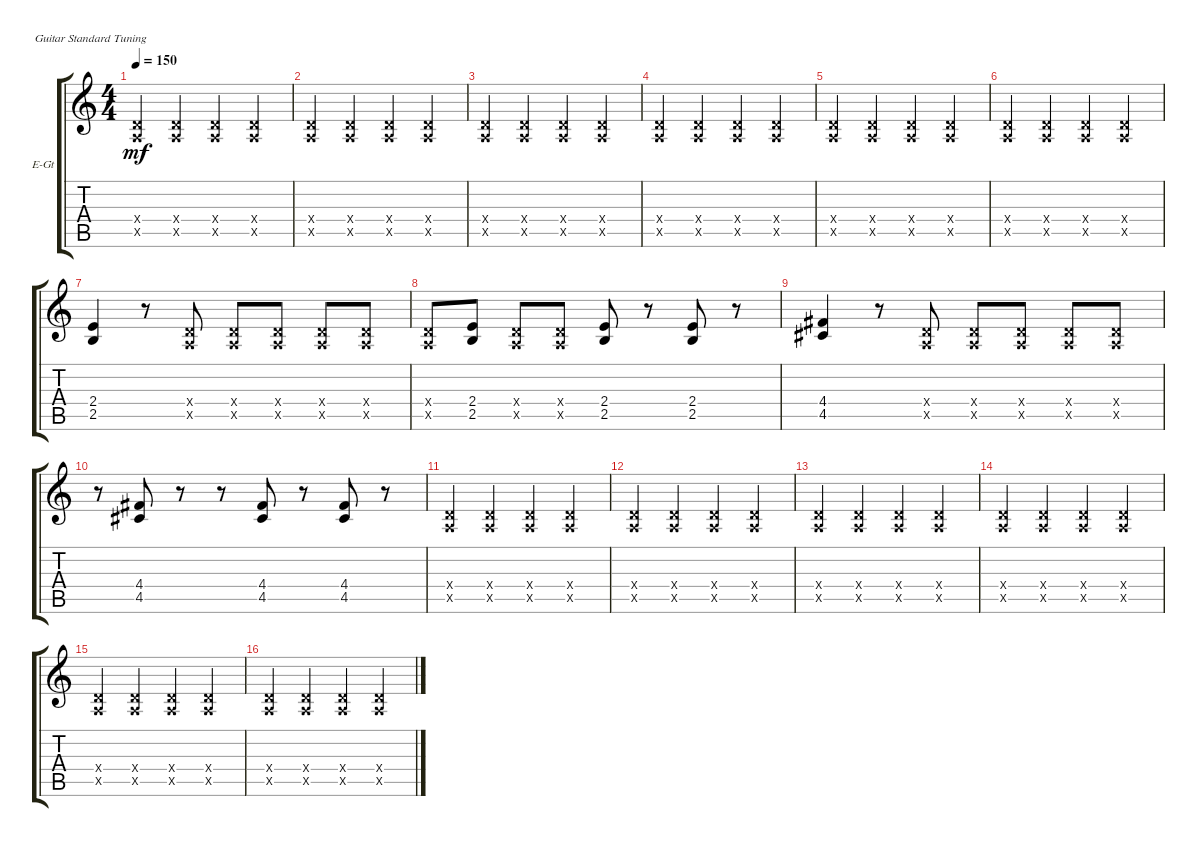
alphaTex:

\defaultSystemsLayout 4
\bracketExtendMode groupsimilarinstruments
\firstSystemTrackNameOrientation horizontal
\otherSystemsTrackNameOrientation horizontal
\track ("Electric Guitar" "E-Gt") {instrument distortionguitar}
\staff {score tabs}
\tuning (E4 B3 G3 D3 A2 E2)
\ts (4 4)
\tempo 150
\clef g2
\ks c
(0.4{x} 0.5{x}).4{dy mf instrument distortionguitar} (0.4{x} 0.5{x}).4 (0.4{x} 0.5{x}).4 (0.4{x} 0.5{x}).4 |
(0.4{x} 0.5{x}).4 (0.4{x} 0.5{x}).4 (0.4{x} 0.5{x}).4 (0.4{x} 0.5{x}).4 |
(0.4{x} 0.5{x}).4 (0.4{x} 0.5{x}).4 (0.4{x} 0.5{x}).4 (0.4{x} 0.5{x}).4 |
(0.4{x} 0.5{x}).4 (0.4{x} 0.5{x}).4 (0.4{x} 0.5{x}).4 (0.4{x} 0.5{x}).4 |
(0.4{x} 0.5{x}).4 (0.4{x} 0.5{x}).4 (0.4{x} 0.5{x}).4 (0.4{x} 0.5{x}).4 |
(0.4{x} 0.5{x}).4 (0.4{x} 0.5{x}).4 (0.4{x} 0.5{x}).4 (0.4{x} 0.5{x}).4 |
(2.4 2.5).4 r.8 (0.5{x} 0.4{x}).8 (0.4{x} 0.5{x}).8 (0.5{x} 0.4{x}).8 (0.4{x} 0.5{x}).8 (0.5{x} 0.4{x}).8 |
(0.4{x} 0.5{x}).8 (2.4 2.5).8 (0.5{x} 0.4{x}).8 (0.4{x} 0.5{x}).8 (2.4 2.5).8 r.8 (2.4 2.5).8 r.8 |
(4.5 4.4).4 r.8 (0.5{x} 0.4{x}).8 (0.5{x} 0.4{x}).8 (0.4{x} 0.5{x}).8 (0.5{x} 0.4{x}).8 (0.5{x} 0.4{x}).8 |
r.8 (4.4 4.5).8 r.8 r.8 (4.5 4.4).8 r.8 (4.4 4.5).8 r.8 |
(0.4{x} 0.5{x}).4 (0.4{x} 0.5{x}).4 (0.4{x} 0.5{x}).4 (0.4{x} 0.5{x}).4 |
(0.4{x} 0.5{x}).4 (0.4{x} 0.5{x}).4 (0.4{x} 0.5{x}).4 (0.4{x} 0.5{x}).4 |
(0.4{x} 0.5{x}).4 (0.4{x} 0.5{x}).4 (0.4{x} 0.5{x}).4 (0.4{x} 0.5{x}).4 |
(0.4{x} 0.5{x}).4 (0.4{x} 0.5{x}).4 (0.4{x} 0.5{x}).4 (0.4{x} 0.5{x}).4 |
(0.4{x} 0.5{x}).4 (0.4{x} 0.5{x}).4 (0.4{x} 0.5{x}).4 (0.4{x} 0.5{x}).4 |
(0.4{x} 0.5{x}).4 (0.4{x} 0.5{x}).4 (0.4{x} 0.5{x}).4 (0.4{x} 0.5{x}).4
